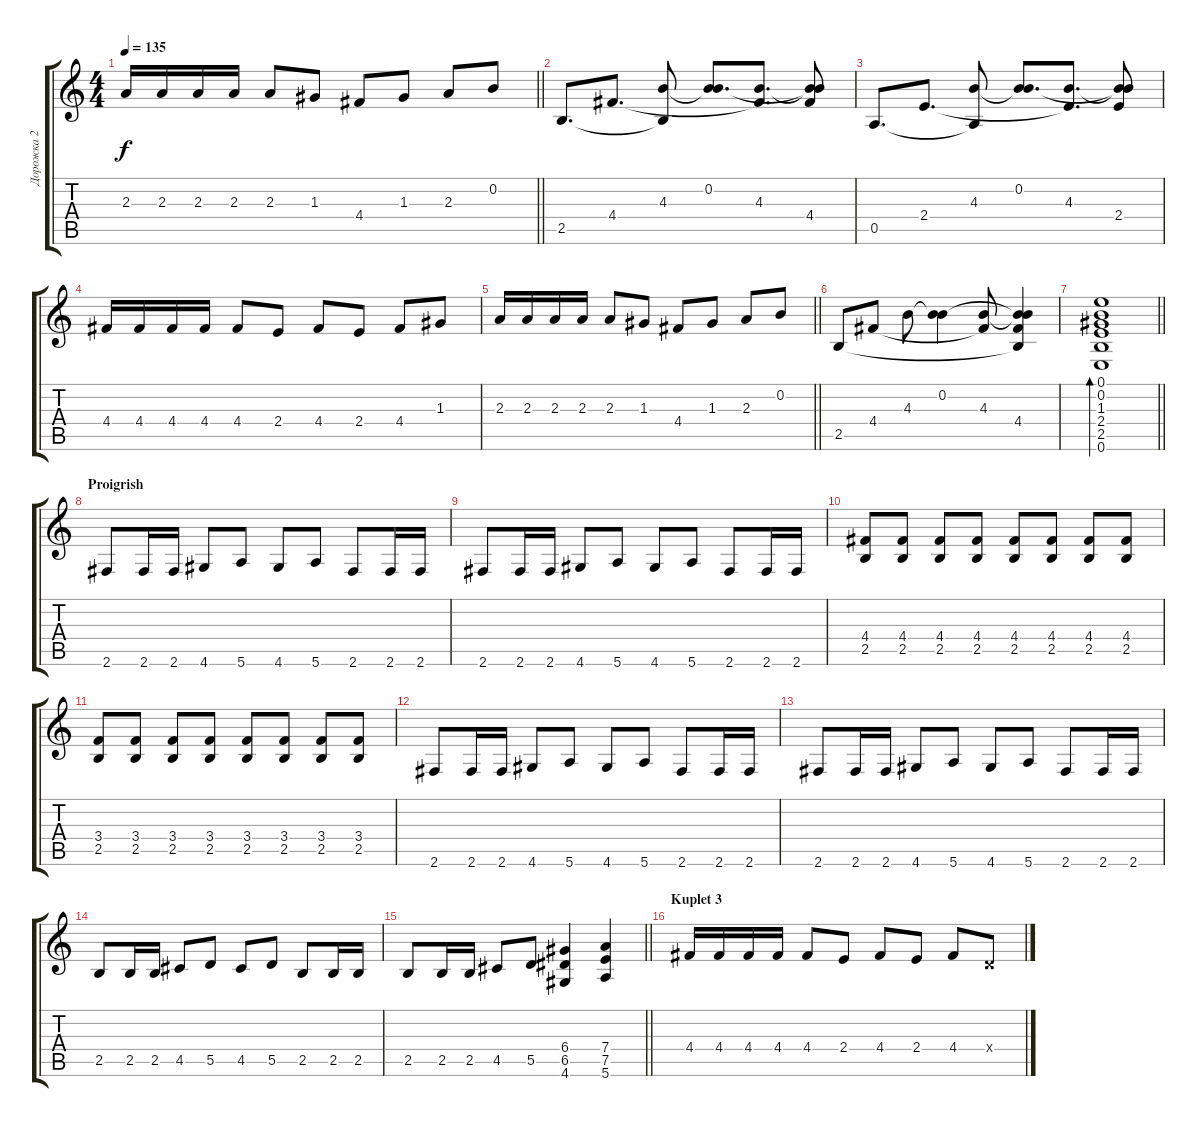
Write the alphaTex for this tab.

\track ("Дорожка 2" "Дорожка 2") {instrument acousticguitarsteel}
\staff {score tabs}
\tuning (E4 B3 G3 D3 A2 E2) {hide}
\ts (4 4)
\tempo 135
\clef g2
\barLineRight lightlight
\ks c
2.3.16{dy f} 2.3.16 2.3.16 2.3.16 2.3.8 1.3.8 4.4.8 1.3.8 2.3.8 0.2.8 |
2.5.8{d} 4.4.8{d} (4.3 2.5{t}).8 (0.2 4.3{t}).8{d} (4.3 4.4{t}).8{d} (0.2{t} 4.3{t} 4.4).8 |
0.5.8{d} 2.4.8{d} (4.3 0.5{t}).8 (0.2 4.3{t}).8{d} (4.3 2.4{t}).8{d} (0.2{t} 4.3{t} 2.4).8 |
4.4.16 4.4.16 4.4.16 4.4.16 4.4.8 2.4.8 4.4.8 2.4.8 4.4.8 1.3.8 |
\barLineRight lightlight
2.3.16 2.3.16 2.3.16 2.3.16 2.3.8 1.3.8 4.4.8 1.3.8 2.3.8 0.2.8 |
2.5.8 4.4.8 4.3.8 (0.2 4.3{t}).4 (4.3 4.4{t}).8 (0.2{t} 4.3{t} 4.4 2.5{t}).4 |
\barLineRight lightlight
(0.1 0.2 1.3 2.4 2.5 0.6).1{bd 60} |
\section ("" "Proigrish")
2.6.8 2.6.16 2.6.16 4.6.8 5.6.8 4.6.8 5.6.8 2.6.8 2.6.16 2.6.16 |
2.6.8 2.6.16 2.6.16 4.6.8 5.6.8 4.6.8 5.6.8 2.6.8 2.6.16 2.6.16 |
(4.4 2.5).8 (4.4 2.5).8 (4.4 2.5).8 (4.4 2.5).8 (4.4 2.5).8 (4.4 2.5).8 (4.4 2.5).8 (4.4 2.5).8 |
(3.4 2.5).8 (3.4 2.5).8 (3.4 2.5).8 (3.4 2.5).8 (3.4 2.5).8 (3.4 2.5).8 (3.4 2.5).8 (3.4 2.5).8 |
2.6.8 2.6.16 2.6.16 4.6.8 5.6.8 4.6.8 5.6.8 2.6.8 2.6.16 2.6.16 |
2.6.8 2.6.16 2.6.16 4.6.8 5.6.8 4.6.8 5.6.8 2.6.8 2.6.16 2.6.16 |
2.5.8 2.5.16 2.5.16 4.5.8 5.5.8 4.5.8 5.5.8 2.5.8 2.5.16 2.5.16 |
\barLineRight lightlight
2.5.8 2.5.16 2.5.16 4.5.8 5.5.8 (6.4 6.5 4.6).4 (7.4 7.5 5.6).4 |
\section ("" "Kuplet 3")
4.4.16 4.4.16 4.4.16 4.4.16 4.4.8 2.4.8 4.4.8 2.4.8 4.4.8 0.4{x}.8
